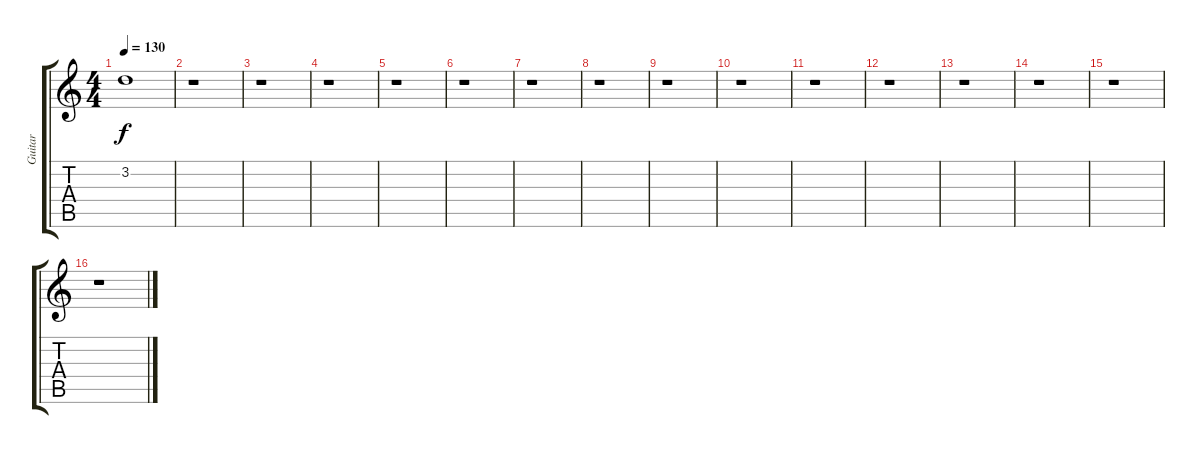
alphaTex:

\track ("Guitar " "Guitar ") {instrument electricguitarclean}
\staff {score tabs}
\tuning (E4 B3 G3 D3 A2 E2) {hide}
\ts (4 4)
\tempo 130
\clef g2
\ks c
3.2{t}.1{dy f} |
r.1{instrument overdrivenguitar} |
r.1 |
r.1 |
r.1 |
r.1 |
r.1 |
r.1 |
r.1 |
r.1 |
r.1 |
r.1 |
r.1 |
r.1 |
r.1 |
r.1
